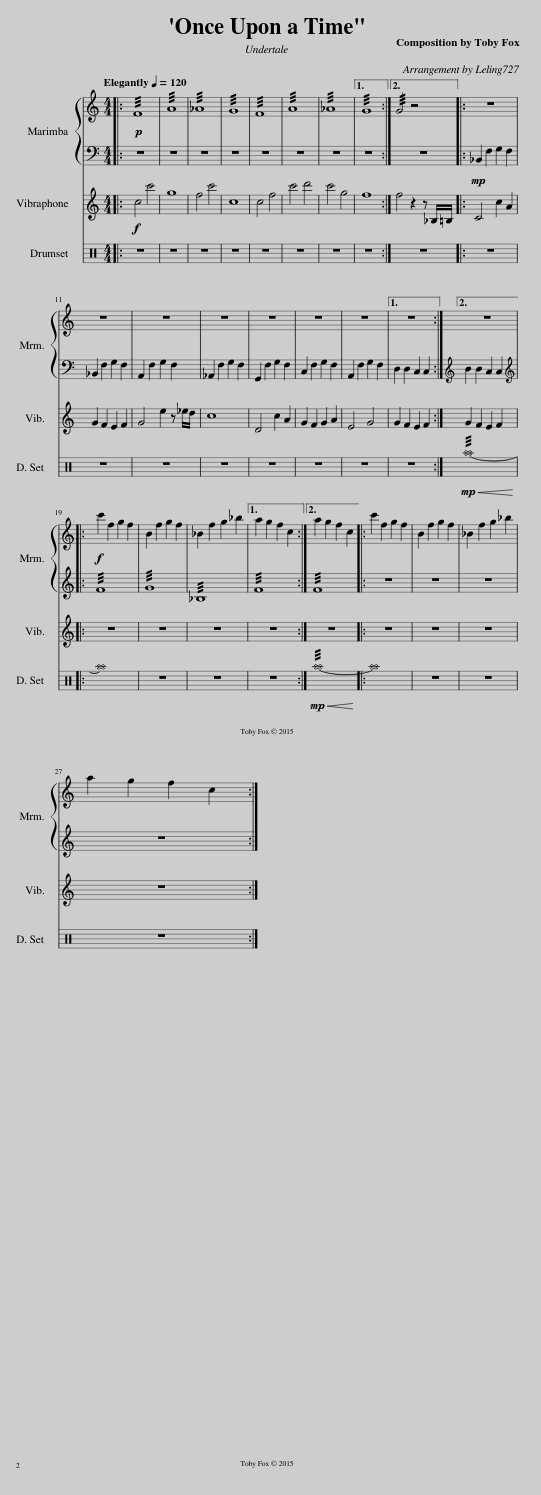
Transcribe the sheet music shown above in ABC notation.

X:1
%%score { 1 | 2 } 3 4
L:1/8
Q:1/4=120
M:4/4
I:linebreak $
K:C
V:1 treble
V:2 bass
V:3 treble
V:4 perc
K:none
V:1
|:!p! !///!F8 | !///!A8 | !///!_A8 | !///!G8 | !///!F8 | %5
 !///!A8 | !///!_A8 |1 !///!G8 :|2 !///!G4 z4 |: z8 |$ %10
 z8 | z8 | z8 | z8 | z8 | %15
 z8 |1 z8 :|2 z8 |:$!f! c'2 f2 g2 f2 | B2 f2 g2 f2 | %20
 _B2 f2 g2 _b2 |1 a2 g2 f2 c2 :|2 a2 g2 f2 c2 |: c'2 f2 g2 f2 | B2 f2 g2 f2 | %25
 _B2 f2 g2 _b2 |$ a2 g2 f2 c2 :| %27
V:2
|: z8 | z8 | z8 | z8 | z8 | %5
 z8 | z8 |1 z8 :|2 z8 |:!mp! _B,,2 F,2 G,2 F,2 |$ %10
 _B,,2 F,2 G,2 F,2 | A,,2 F,2 G,2 F,2 | _A,,2 F,2 G,2 F,2 | G,,2 F,2 G,2 F,2 | C,2 F,2 G,2 F,2 | %15
 A,,2 F,2 G,2 F,2 |1 D,2 D,2 C,2 C,2 :|2[K:treble] B2 B2 A2 A2 |:$[K:treble] !///!F8 | !///!G8 | %20
 !///!_B,8 |1 !///!F8 :|2 !///!F8 |: z8 | z8 | %25
 z8 |$ z8 :| %27
V:3
|:!f! c4 c'4 | g8 | f4 c'4 | c8 | c4 f4 | %5
 c'4 d'4 | c'4 g4 |1 f8 :|2 f4 z2 z _B,/=B,/ |: C4 c2 A2 |$ %10
 G2 F2 E2 F2 | G4 e2 z _e/d/ | c8 | D4 c2 A2 | G2 F2 G2 A2 | %15
 E4 G4 |1 G2 F2 E2 F2 :|2 G2 F2 E2 F2 |:$ z8 | z8 | %20
 z8 |1 z8 :|2 z8 |: z8 | z8 | %25
 z8 |$ z8 :| %27
V:4
|: z8 | z8 | z8 | z8 | z8 | %5
 z8 | z8 |1 z8 :|2 z8 |: z8 |$ %10
 z8 | z8 | z8 | z8 | z8 | %15
 z8 |1 z8 :|2!mp!!<(! !///!^a8-!<)! |:$ ^a8 | z8 | %20
 z8 |1 z8 :|2!mp!!<(! !///!^a8-!<)! |: ^a8 | z8 | %25
 z8 |$ z8 :| %27
